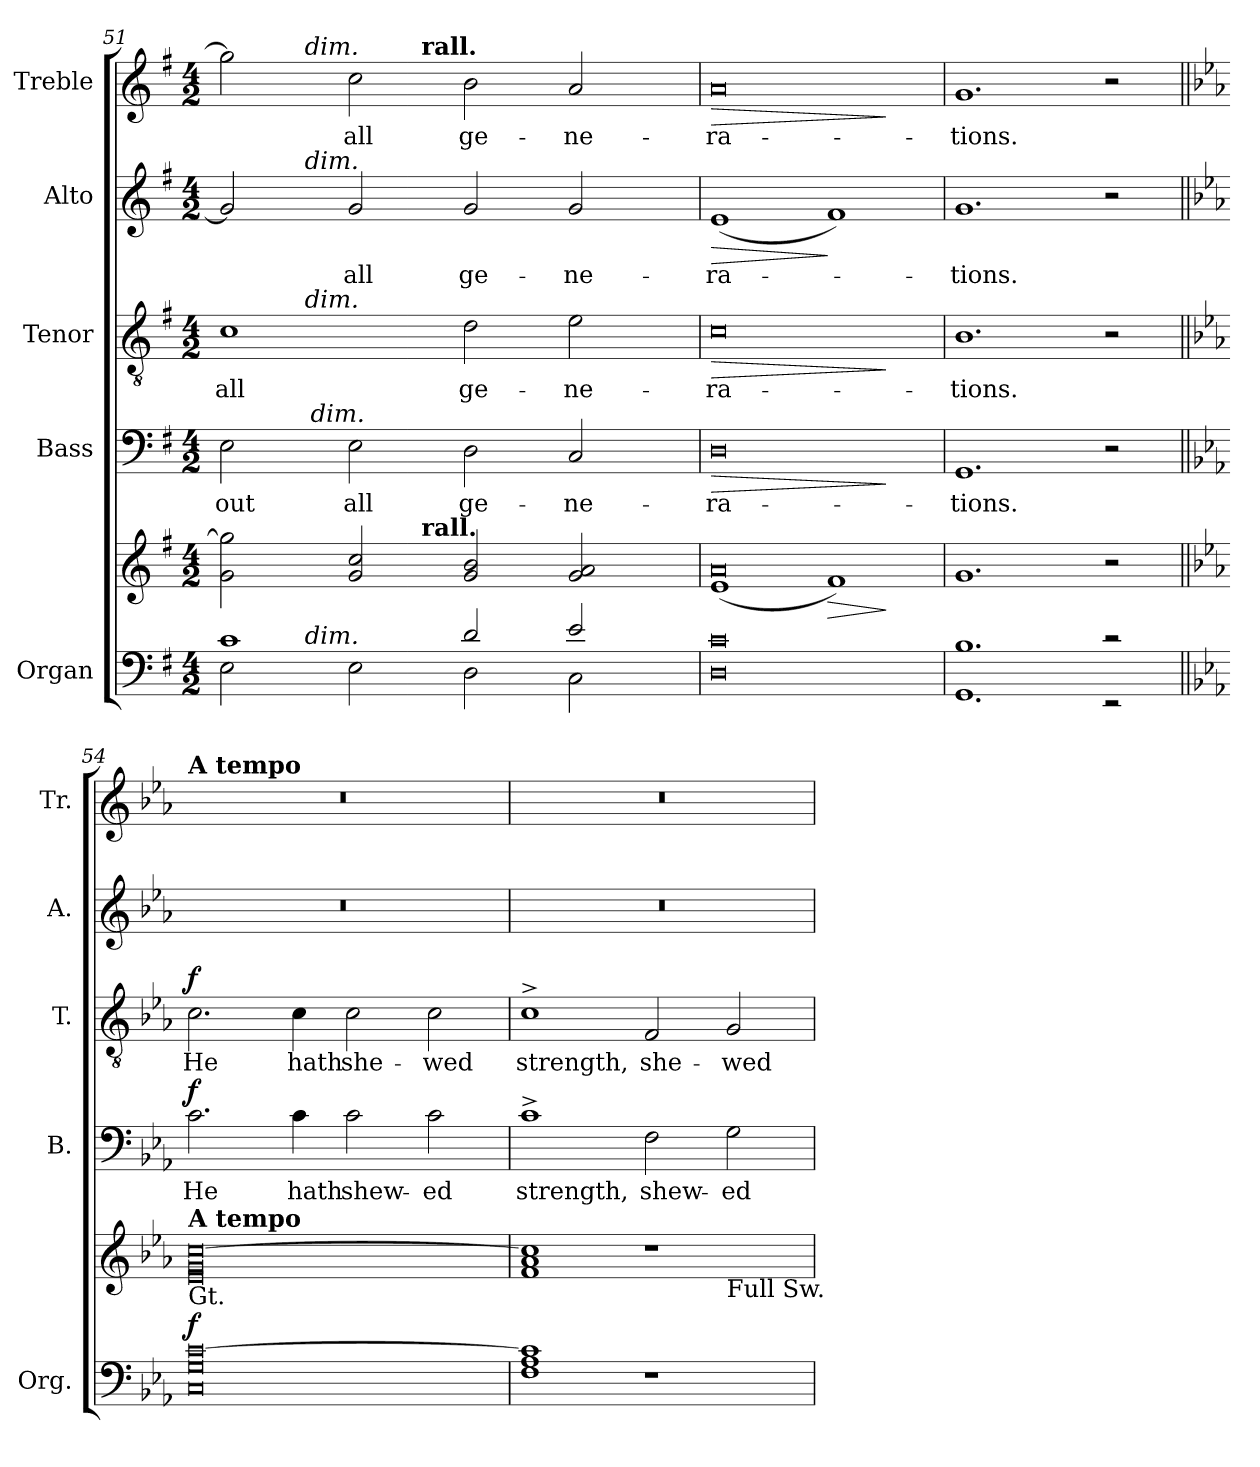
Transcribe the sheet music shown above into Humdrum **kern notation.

**kern	**kern	**dynam	**kern	**text	**dynam	**kern	**text	**dynam	**kern	**text	**dynam	**kern	**text	**dynam
*part5	*part5	*part5	*part4	*part4	*part4	*part3	*part3	*part3	*part2	*part2	*part2	*part1	*part1	*part1
*staff6	*staff5	*staff5/6	*staff4	*staff4	*staff4	*staff3	*staff3	*staff3	*staff2	*staff2	*staff2	*staff1	*staff1	*staff1
*I"Organ	*	*	*I"Bass	*	*	*I"Tenor	*	*	*I"Alto	*	*	*I"Treble	*	*
*I'Org.	*	*	*I'B.	*	*	*I'T.	*	*	*I'A.	*	*	*I'Tr.	*	*
*clefF4	*clefG2	*	*clefF4	*	*	*clefGv2	*	*	*clefG2	*	*	*clefG2	*	*
*	*	*	*	*	*	*ITrd7c12	*	*	*	*	*	*	*	*
*k[f#]	*k[f#]	*	*k[f#]	*	*	*k[f#]	*	*	*k[f#]	*	*	*k[f#]	*	*
*G:	*G:	*	*G:	*	*	*G:	*	*	*G:	*	*	*G:	*	*
*M4/2	*M4/2	*	*M4/2	*	*	*M4/2	*	*	*M4/2	*	*	*M4/2	*	*
=51	=51	=51	=51	=51	=51	=51	=51	=51	=51	=51	=51	=51	=51	=51
*^	*	*	*	*	*	*	*	*	*	*	*	*	*	*
!	!	!	!	!	!LO:LY:b:color=#000000	!	!	!	!	!	!	!	!	!	!
!	!	!	!	!	!	!	!	!LO:LY:b:color=#000000	!	!	!	!	!	!	!
*	*^	*^	*	*^	*	*	*^	*	*	*^	*	*	*^	*	*
*	*	*	*	*	*	*	*	*	*	*	*	*	*	*	*	*	*	*	*^	*	*
1ci	2Ei\	4ryy	2gi\ 2ggi]	2ryy	.	2Ei\	4ryy	-out	.	1Ci	4ryy	all	.	2gi/]	4ryy	.	.	2ggi\]	4ryy	2ryy	.	.
.	.	16ryy	.	.	.	.	16.ryy	.	.	.	16ryy	.	.	.	16ryy	.	.	.	16ryy	.	.	.
.	.	64.ryy	.	.	.	.	.	.	.	.	64.ryy	.	.	.	64.ryy	.	.	.	64.ryy	.	.	.
!	!	!	!	!	!	!	!	!	!	!	!	!	!	!	!	!	!	!	!LO:TX:a:i:t=dim.	!	!	!
!	!	!	!	!	!	!	!	!	!	!	!	!	!	!	!LO:TX:a:i:t=dim.	!	!	!	!	!	!	!
!	!	!	!	!	!	!	!	!	!	!	!LO:TX:a:i:t=dim.	!	!	!	!	!	!	!	!	!	!	!
!	!	!LO:TX:a:i:t=dim.	!	!	!	!	!	!	!	!	!	!	!	!	!	!	!	!	!	!	!	!
.	.	1ryy	.	.	.	.	.	.	.	.	1ryy	.	.	.	1ryy	.	.	.	1ryy	.	.	.
!	!	!	!	!	!	!	!LO:TX:a:i:t=dim.	!	!	!	!	!	!	!	!	!	!	!	!	!	!	!
.	.	.	.	.	.	.	1ryy	.	.	.	.	.	.	.	.	.	.	.	.	.	.	.
!	!	!	!	!	!	!	!	!LO:LY:b:color=#000000	!	!	!	!	!	!	!	!	!	!	!	!	!	!
!	!	!	!	!	!	!	!	!	!	!	!	!	!	!	!	!LO:LY:b:color=#000000	!	!	!	!	!	!
!	!	!	!	!	!	!	!	!	!	!	!	!	!	!	!	!	!	!	!	!	!LO:LY:b:color=#000000	!
.	2Ei\	.	2gi/ 2cci	4ryy	.	2Ei\	.	all	.	.	.	.	.	2gi/	.	all	.	2cci\	.	4ryy	all	.
.	.	.	.	16ryy	.	.	.	.	.	.	.	.	.	.	.	.	.	.	.	16ryy	.	.
!	!	!	!	!	!	!	!	!	!	!	!	!	!	!	!	!	!	!	!	!LO:TX:a:B:t=rall.	!	!
!	!	!	!	!LO:TX:a:B:t=rall.	!	!	!	!	!	!	!	!	!	!	!	!	!	!	!	!	!	!
.	.	.	.	1ryy	.	.	.	.	.	.	.	.	.	.	.	.	.	.	.	1ryy	.	.
!	!	!	!	!	!	!	!	!LO:LY:b:color=#000000	!	!	!	!	!	!	!	!	!	!	!	!	!	!
!	!	!	!	!	!	!	!	!	!	!	!	!LO:LY:b:color=#000000	!	!	!	!	!	!	!	!	!	!
!	!	!	!	!	!	!	!	!	!	!	!	!	!	!	!	!LO:LY:b:color=#000000	!	!	!	!	!	!
!	!	!	!	!	!	!	!	!	!	!	!	!	!	!	!	!	!	!	!	!	!LO:LY:b:color=#000000	!
2di/	2Di\	.	2gi/ 2bi	.	.	2Di\	.	ge-	.	2Di\	.	ge-	.	2gi/	.	ge-	.	2bi\	.	.	ge-	.
.	.	2ryy	.	.	.	.	.	.	.	.	2ryy	.	.	.	2ryy	.	.	.	2ryy	.	.	.
.	.	.	.	.	.	.	2ryy	.	.	.	.	.	.	.	.	.	.	.	.	.	.	.
!	!	!	!	!	!	!	!	!LO:LY:b:color=#000000	!	!	!	!	!	!	!	!	!	!	!	!	!	!
!	!	!	!	!	!	!	!	!	!	!	!	!LO:LY:b:color=#000000	!	!	!	!	!	!	!	!	!	!
!	!	!	!	!	!	!	!	!	!	!	!	!	!	!	!	!LO:LY:b:color=#000000	!	!	!	!	!	!
!	!	!	!	!	!	!	!	!	!	!	!	!	!	!	!	!	!	!	!	!	!LO:LY:b:color=#000000	!
2ei/	2Ci\	.	2gi/ 2ai	.	.	2Ci/	.	-ne-	.	2Ei\	.	-ne-	.	2gi/	.	-ne-	.	2ai/	.	.	-ne-	.
.	.	.	.	8.ryy	.	.	.	.	.	.	.	.	.	.	.	.	.	.	.	8.ryy	.	.
.	.	8ryy	.	.	.	.	.	.	.	.	8ryy	.	.	.	8ryy	.	.	.	8ryy	.	.	.
.	.	.	.	.	.	.	8ryy	.	.	.	.	.	.	.	.	.	.	.	.	.	.	.
.	.	32ryy	.	.	.	.	.	.	.	.	32ryy	.	.	.	32ryy	.	.	.	32ryy	.	.	.
.	.	.	.	.	.	.	32ryy	.	.	.	.	.	.	.	.	.	.	.	.	.	.	.
.	.	128ryy	.	.	.	.	.	.	.	.	128ryy	.	.	.	128ryy	.	.	.	128ryy	.	.	.
*	*	*	*	*	*	*v	*v	*	*	*	*	*	*	*v	*v	*	*	*v	*v	*v	*	*
*	*v	*v	*	*	*	*	*	*	*v	*v	*	*	*	*	*	*	*	*
!!LO:PB:g=z
=52	=52	=52	=52	=52	=52	=52	=52	=52	=52	=52	=52	=52	=52	=52	=52	=52
*	*^	*	*	*	*^	*	*	*^	*	*	*^	*	*	*^	*	*
*	*	*	*	*	*	*	*	*	*	*	*	*	*	*	*	*	*	*	*^	*	*
!	!	!	!	!	!	!	!	!LO:LY:b:color=#000000	!LO:HP:b	!	!	!	!	!	!	!	!	!	!	!	!	!
*	*	*	*	*	*	*v	*v	*	*	*	*	*	*	*v	*v	*	*	*v	*v	*v	*	*
*	*v	*v	*	*	*	*	*	*	*v	*v	*	*	*	*	*	*	*	*
*	*^	*	*	*	*^	*	*	*^	*	*	*^	*	*	*^	*	*
*	*	*	*	*	*	*	*	*	*	*	*	*	*	*	*	*	*	*	*^	*	*
!	!	!	!	!	!	!	!	!	!	!	!	!LO:LY:b:color=#000000	!LO:HP:b	!	!	!	!	!	!	!	!	!
*	*	*	*	*	*	*v	*v	*	*	*	*	*	*	*v	*v	*	*	*v	*v	*v	*	*
*	*v	*v	*	*	*	*	*	*	*v	*v	*	*	*	*	*	*	*	*
*	*^	*	*	*	*^	*	*	*^	*	*	*^	*	*	*^	*	*
*	*	*	*	*	*	*	*	*	*	*	*	*	*	*	*	*	*	*	*^	*	*
!	!	!	!	!	!	!	!	!	!	!	!	!	!	!	!	!LO:LY:b:color=#000000	!LO:HP:b	!	!	!	!	!
*	*	*	*	*	*	*v	*v	*	*	*	*	*	*	*v	*v	*	*	*v	*v	*v	*	*
*	*v	*v	*	*	*	*	*	*	*v	*v	*	*	*	*	*	*	*	*
*	*^	*	*	*	*^	*	*	*^	*	*	*^	*	*	*^	*	*
*	*	*	*	*	*	*	*	*	*	*	*	*	*	*	*	*	*	*	*^	*	*
!	!	!	!	!	!	!	!	!	!	!	!	!	!	!	!	!	!	!	!	!	!LO:LY:b:color=#000000	!LO:HP:b
*	*	*	*	*	*	*v	*v	*	*	*	*	*	*	*v	*v	*	*	*v	*v	*v	*	*
*	*v	*v	*	*	*	*	*	*	*v	*v	*	*	*	*	*	*	*	*
0ci	0Di	0ai	(1ei	.	0Di	-ra-	>	0Ci	-ra-	>	(1ei	-ra-	>	0ai	-ra-	>
!	!	!	!	!LO:HP:b	!	!	!	!	!	!	!	!	!	!	!	!
.	.	.	1f#i)	>	.	.	.	.	.	.	1f#i)	.	]	.	.	.
*v	*v	*	*	*	*	*	*	*	*	*	*	*	*	*	*	*
*	*v	*v	*	*	*	*	*	*	*	*	*	*	*	*	*
.	.	]	.	.	]	.	.	]	.	.	.	.	.	]
=53	=53	=53	=53	=53	=53	=53	=53	=53	=53	=53	=53	=53	=53	=53
*^	*	*	*	*	*	*	*	*	*	*	*	*	*	*
!	!	!	!	!	!LO:LY:b:color=#000000	!	!	!	!	!	!	!	!	!	!
!	!	!	!	!	!	!	!	!LO:LY:b:color=#000000	!	!	!	!	!	!	!
!	!	!	!	!	!	!	!	!	!	!	!LO:LY:b:color=#000000	!	!	!	!
!	!	!	!	!	!	!	!	!	!	!	!	!	!	!LO:LY:b:color=#000000	!
1.Bi	1.GGi	1.gi	.	1.GGi	-tions.	.	1.BBi	-tions.	.	1.gi	-tions.	.	1.gi	-tions.	.
2r	2r	2r	.	2r	.	.	2r	.	.	2r	.	.	2r	.	.
*v	*v	*	*	*	*	*	*	*	*	*	*	*	*	*	*
=54||	=54||	=54||	=54||	=54||	=54||	=54||	=54||	=54||	=54||	=54||	=54||	=54||	=54||	=54||
*k[b-e-a-]	*k[b-e-a-]	*	*k[b-e-a-]	*	*	*k[b-e-a-]	*	*	*k[b-e-a-]	*	*	*k[b-e-a-]	*	*
*E-:	*E-:	*	*E-:	*	*	*E-:	*	*	*E-:	*	*	*E-:	*	*
*^	*	*	*	*	*	*	*	*	*	*	*	*	*	*
!	!	!	!	!	!LO:LY:b:color=#000000	!	!	!	!	!	!	!	!	!	!
*v	*v	*	*	*	*	*	*	*	*	*	*	*	*	*	*
*^	*	*	*	*	*	*	*	*	*	*	*	*	*	*
!	!	!	!	!	!	!	!	!	!	!	!	!	!LO:TX:a:B:t=A tempo	!	!
!	!	!LO:TX:b:t=Gt.	!	!	!	!	!	!	!	!	!	!	!	!	!
!	!	!LO:TX:a:B:t=A tempo	!	!	!	!	!	!	!	!	!	!	!	!	!
!LO:TX:b:t=Ped.	!	!	!	!	!	!	!	!	!	!	!	!	!	!	!
!	!	!	!	!	!	!	!	!LO:LY:b:color=#000000	!	!LO:N:vis=1	!	!	!LO:N:vis=1	!	!
*v	*v	*	*	*	*	*	*	*	*	*	*	*	*	*	*
0Ci 0Gi [0ci	0e-i 0gi [0cci	f	2.ci\	He	f	2.Ci\	He	f	0r	.	.	0r	.	.
!	!	!	!	!LO:LY:b:color=#000000	!	!	!	!	!	!	!	!	!	!
!	!	!	!	!	!	!	!LO:LY:b:color=#000000	!	!	!	!	!	!	!
.	.	.	4ci\	hath	.	4Ci\	hath	.	.	.	.	.	.	.
!	!	!	!	!LO:LY:b:color=#000000	!	!	!	!	!	!	!	!	!	!
!	!	!	!	!	!	!	!LO:LY:b:color=#000000	!	!	!	!	!	!	!
.	.	.	2ci\	shew-	.	2Ci\	she-	.	.	.	.	.	.	.
!	!	!	!	!LO:LY:b:color=#000000	!	!	!	!	!	!	!	!	!	!
!	!	!	!	!	!	!	!LO:LY:b:color=#000000	!	!	!	!	!	!	!
.	.	.	2ci\	-ed	.	2Ci\	-wed	.	.	.	.	.	.	.
=55	=55	=55	=55	=55	=55	=55	=55	=55	=55	=55	=55	=55	=55	=55
!	!	!	!	!LO:LY:b:color=#000000	!	!	!	!	!	!	!	!	!	!
!	!	!	!	!	!	!	!LO:LY:b:color=#000000	!	!LO:N:vis=1	!	!	!LO:N:vis=1	!	!
*	*^	*	*	*	*	*	*	*	*	*	*	*	*	*
1Fi 1A-i 1ci]	1fi 1a-i 1cci]	1.ryy	.	1c^i	strength,	.	1C^i	strength,	.	0r	.	.	0r	.	.
!	!	!	!	!	!LO:LY:b:color=#000000	!	!	!	!	!	!	!	!	!	!
!	!	!	!	!	!	!	!	!LO:LY:b:color=#000000	!	!	!	!	!	!	!
1r	1r	.	.	2Fi\	shew-	.	2FFi/	she-	.	.	.	.	.	.	.
!	!	!	!	!	!LO:LY:b:color=#000000	!	!	!	!	!	!	!	!	!	!
!	!	!LO:TX:b:t=Full Sw.	!	!	!	!	!	!	!	!	!	!	!	!	!
!	!	!	!	!	!	!	!	!LO:LY:b:color=#000000	!	!	!	!	!	!	!
.	.	2ryy	.	2Gi\	-ed	.	2GGi/	-wed	.	.	.	.	.	.	.
*	*v	*v	*	*	*	*	*	*	*	*	*	*	*	*	*
=	=	=	=	=	=	=	=	=	=	=	=	=	=	=
*-	*-	*-	*-	*-	*-	*-	*-	*-	*-	*-	*-	*-	*-	*-
